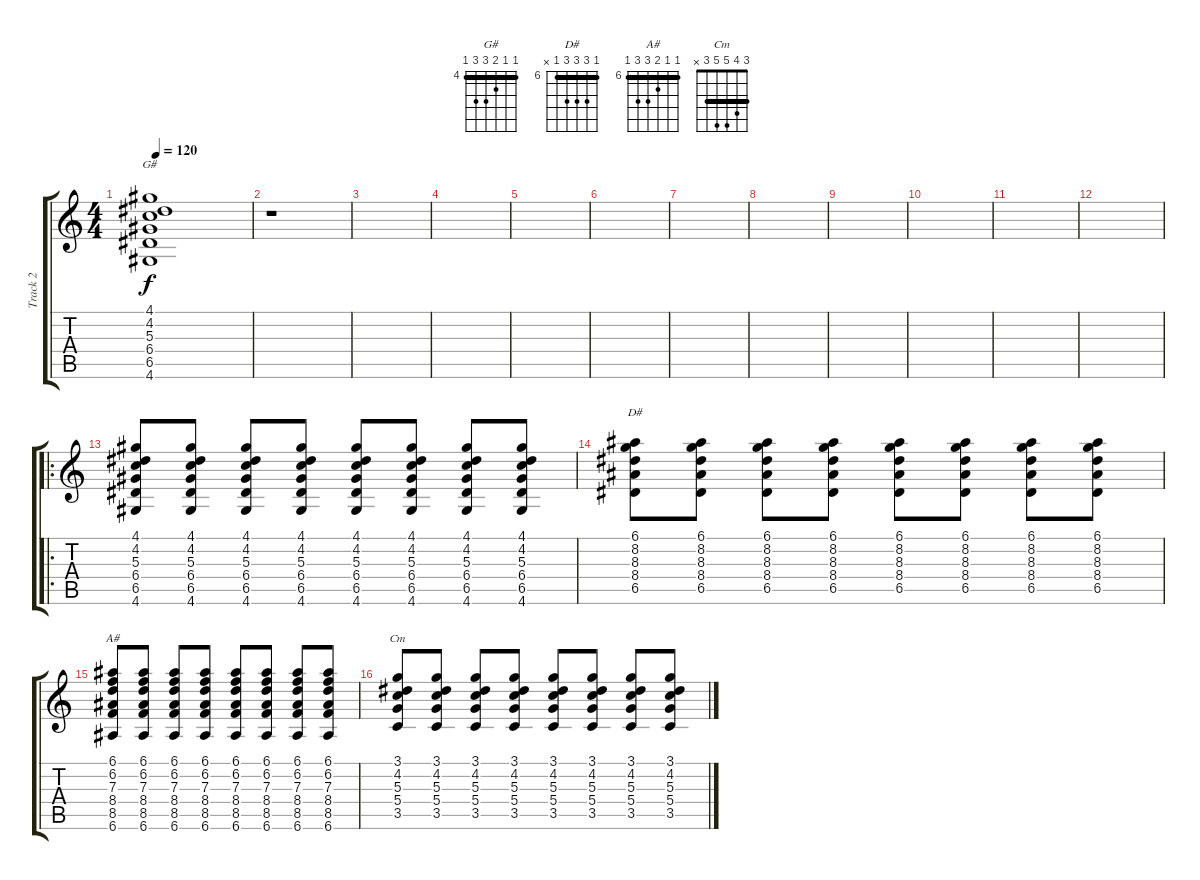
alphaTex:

\track ("Track 2" "Track 2") {instrument acousticguitarsteel}
\staff {score tabs}
\tuning (E4 B3 G3 D3 A2 E2) {hide}
\chord ("G#" 4 4 5 6 6 4) {firstfret 4 barre 4}
\chord ("D#" 6 8 8 8 6 x) {firstfret 6 barre 6}
\chord ("A#" 6 6 7 8 8 6) {firstfret 6 barre 6}
\chord ("Cm" 3 4 5 5 3 x) {barre 3}
\ts (4 4)
\tempo 120
\clef g2
\ks c
(4.1 4.2 5.3 6.4 6.5 4.6).1{ch "G#" dy f} |
r.1 |
|
|
|
|
|
|
|
|
|
|
\ro
(4.1 4.2 5.3 6.4 6.5 4.6).8 (4.1 4.2 5.3 6.4 6.5 4.6).8 (4.1 4.2 5.3 6.4 6.5 4.6).8 (4.1 4.2 5.3 6.4 6.5 4.6).8 (4.1 4.2 5.3 6.4 6.5 4.6).8 (4.1 4.2 5.3 6.4 6.5 4.6).8 (4.1 4.2 5.3 6.4 6.5 4.6).8 (4.1 4.2 5.3 6.4 6.5 4.6).8 |
(6.1 8.2 8.3 8.4 6.5).8{ch "D#"} (6.1 8.2 8.3 8.4 6.5).8 (6.1 8.2 8.3 8.4 6.5).8 (6.1 8.2 8.3 8.4 6.5).8 (6.1 8.2 8.3 8.4 6.5).8 (6.1 8.2 8.3 8.4 6.5).8 (6.1 8.2 8.3 8.4 6.5).8 (6.1 8.2 8.3 8.4 6.5).8 |
(6.1 6.2 7.3 8.4 8.5 6.6).8{ch "A#"} (6.1 6.2 7.3 8.4 8.5 6.6).8 (6.1 6.2 7.3 8.4 8.5 6.6).8 (6.1 6.2 7.3 8.4 8.5 6.6).8 (6.1 6.2 7.3 8.4 8.5 6.6).8 (6.1 6.2 7.3 8.4 8.5 6.6).8 (6.1 6.2 7.3 8.4 8.5 6.6).8 (6.1 6.2 7.3 8.4 8.5 6.6).8 |
(3.1 4.2 5.3 5.4 3.5).8{ch "Cm"} (3.1 4.2 5.3 5.4 3.5).8 (3.1 4.2 5.3 5.4 3.5).8 (3.1 4.2 5.3 5.4 3.5).8 (3.1 4.2 5.3 5.4 3.5).8 (3.1 4.2 5.3 5.4 3.5).8 (3.1 4.2 5.3 5.4 3.5).8 (3.1 4.2 5.3 5.4 3.5).8
